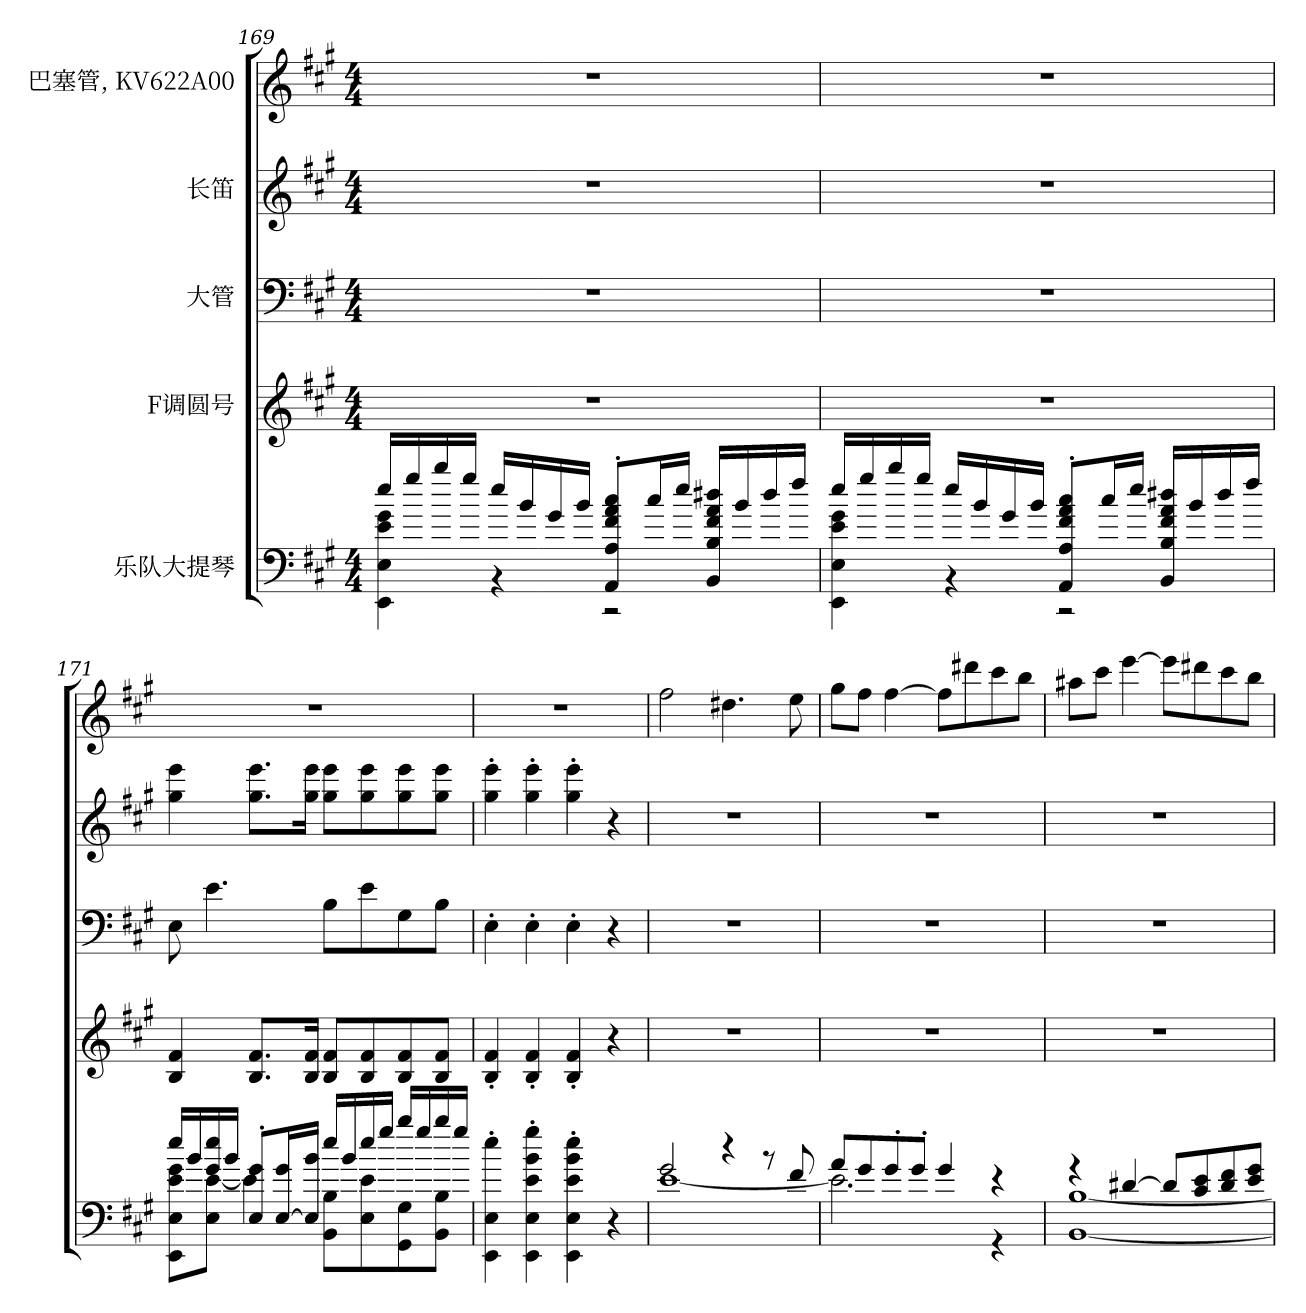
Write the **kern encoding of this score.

**kern	**kern	**kern	**kern	**kern
*part5	*part4	*part3	*part2	*part1
*staff5	*staff4	*staff3	*staff2	*staff1
*I"乐队大提琴	*I"F调圆号	*I"大管	*I"长笛	*I"巴塞管, KV622A00
*clefF4	*clefG2	*clefF4	*clefG2	*clefG2
*	*ITrd4c7	*	*	*ITrd4c7
*k[f#c#g#]	*k[f#c#]	*k[f#c#g#]	*k[f#c#g#]	*k[f#c#]
*M4/4	*M4/4	*M4/4	*M4/4	*M4/4
=169	=169	=169	=169	=169
*^	*	*	*	*
16ee/LL	4EE\ 4E\ 4e\ 4g#\	1r	1r	1r	1r
16gg#/	.	.	.	.	.
16bb/	.	.	.	.	.
16gg#/JJ	.	.	.	.	.
16ee/LL	4r	.	.	.	.
16b/	.	.	.	.	.
16g#/	.	.	.	.	.
16b/JJ	.	.	.	.	.
8AA/' 8A/' 8f#/' 8a/' 8cc#/'L	2r	.	.	.	.
16cc#/L	.	.	.	.	.
16ee/JJ	.	.	.	.	.
16BB/ 16B/ 16f#/ 16a/ 16dd#X/LL	.	.	.	.	.
16b/	.	.	.	.	.
16dd#/	.	.	.	.	.
16ff#/JJ	.	.	.	.	.
!!LO:PB:g=z
=170	=170	=170	=170	=170	=170
16ee/LL	4EE\ 4E\ 4e\ 4g#\	1r	1r	1r	1r
16gg#/	.	.	.	.	.
16bb/	.	.	.	.	.
16gg#/JJ	.	.	.	.	.
16ee/LL	4r	.	.	.	.
16b/	.	.	.	.	.
16g#/	.	.	.	.	.
16b/JJ	.	.	.	.	.
8AA/' 8A/' 8f#/' 8a/' 8cc#/'L	2r	.	.	.	.
16cc#/L	.	.	.	.	.
16ee/JJ	.	.	.	.	.
16BB/ 16B/ 16f#/ 16a/ 16dd#X/LL	.	.	.	.	.
16b/	.	.	.	.	.
16dd#/	.	.	.	.	.
16ff#/JJ	.	.	.	.	.
!!LO:LB:g=z
=171	=171	=171	=171	=171	=171
16ee/LL	8EE\ 8E\ 8e\ 8g#\L	4E/ 4B/	8E\	4gg#\ 4eee\	1r
16b/	.	.	.	.	.
16g#/ 16ee/	8E\ [8e\J	.	4.e\	.	.
16b/JJ	.	.	.	.	.
8E/' 8g#/'L	4e\]	8.E/ 8.B/L	.	8.gg#\ 8.eee\L	.
[16E/ 16g#/L	.	.	.	.	.
16E/] 16b/JJ	.	16E/ 16B/Jk	.	16gg#\ 16eee\Jk	.
16ee/LL	8BB\ 8B\L	8E/ 8B/L	8B\L	8gg#\ 8eee\L	.
16b/	.	.	.	.	.
16ee/	8E\ 8e\	8E/ 8B/	8e\	8gg#\ 8eee\	.
16gg#/JJ	.	.	.	.	.
16bb/LL	8GG#\ 8G#\	8E/ 8B/	8G#\	8gg#\ 8eee\	.
16gg#/	.	.	.	.	.
16bb/	8BB\ 8B\J	8E/ 8B/J	8B\J	8gg#\ 8eee\J	.
16gg#/JJ	.	.	.	.	.
*v	*v	*	*	*	*
=172	=172	=172	=172	=172
4EE\' 4E\' 4ee\'	4E/' 4B/'	4E'\	4gg#\' 4eee\'	1r
4EE\' 4E\' 4e\' 4b\' 4gg#\'	4E/' 4B/'	4E'\	4gg#\' 4eee\'	.
4EE\' 4E\' 4e\' 4b\' 4ee\'	4E/' 4B/'	4E'\	4gg#\' 4eee\'	.
4r	4r	4r	4r	.
=173	=173	=173	=173	=173
*^	*	*	*	*
2g#/	[1e	1r	1r	1r	2b\
4r	.	.	.	.	4.g#X\
8r	.	.	.	.	.
8f#/	.	.	.	.	8a\
!!LO:PB:g=z
=174	=174	=174	=174	=174	=174
8a/L	2.e\]	1r	1r	1r	8cc#\L
8g#/	.	.	.	.	8b\J
8g#'/	.	.	.	.	[4b\
8g#'/J	.	.	.	.	.
4g#/	.	.	.	.	8b\L]
.	.	.	.	.	8gg#X\
4r	4r	.	.	.	8ff#\
.	.	.	.	.	8ee\J
=175	=175	=175	=175	=175	=175
4r	[1BB [1B	1r	1r	1r	8dd#X\L
.	.	.	.	.	8ff#\J
[4d#X/	.	.	.	.	[4aa\
8d#/L]	.	.	.	.	8aa\L]
8c#/ 8e/	.	.	.	.	8gg#X\
8d#/ 8f#/	.	.	.	.	8ff#\
8e/ 8g#/J	.	.	.	.	8ee\J
*v	*v	*	*	*	*
=	=	=	=	=
*-	*-	*-	*-	*-
